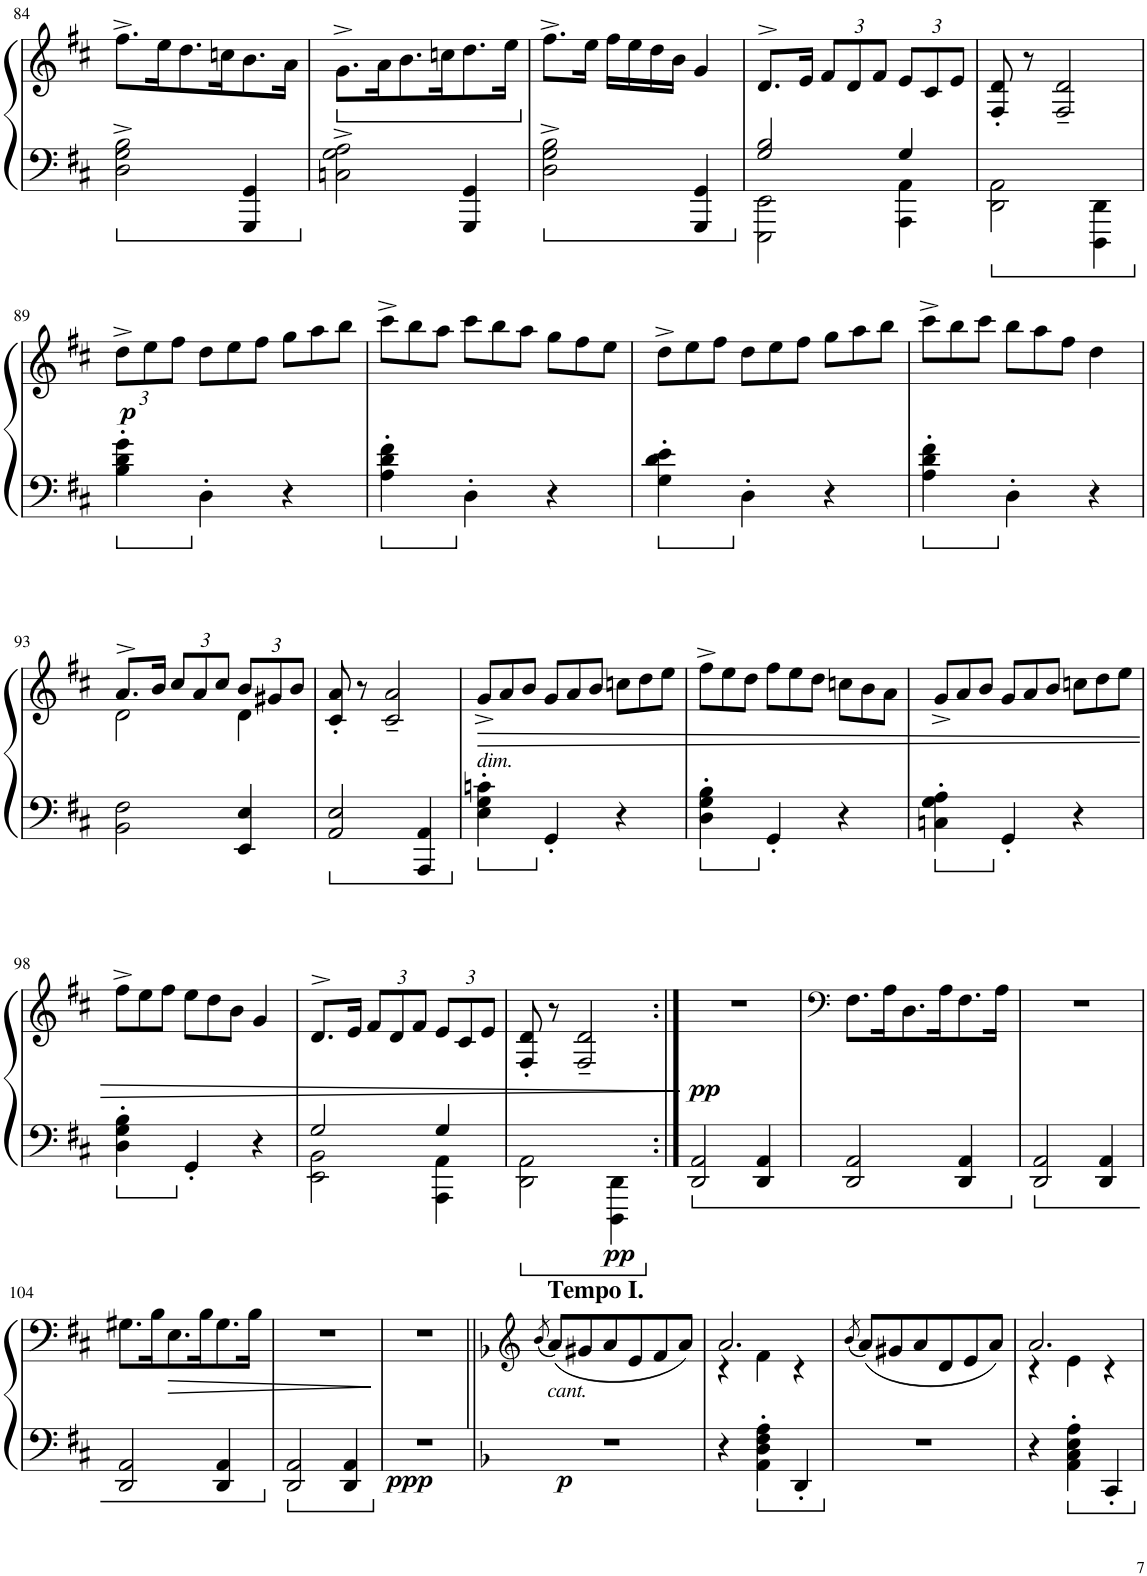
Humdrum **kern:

**kern	**kern	**dynam
*part1	*part1	*part1
*staff2	*staff1	*staff1/2
*I"Piano	*	*
*I'Pno.	*	*
!!LO:PB:g=z
*clefF4	*clefG2	*
*k[f#c#]	*k[f#c#]	*
*M3/4	*M3/4	*
=84	=84	=84
2D\^ 2G\^ 2B\^	8.ff#^\L	.
.	16ee\K	.
.	8.dd\	.
.	16ccn\K	.
4GGG/ 4GG/	8.b\	.
.	16a\Jk	.
=85	=85	=85
*	*ped	*
2Cn\^ 2G\^ 2A\^	8.g^\L	.
.	16a\K	.
.	8.b\	.
.	16ccn\K	.
4GGG/ 4GG/	8.dd\	.
.	16ee\Jk	.
=86	=86	=86
*	*Xped	*
2D\^ 2G\^ 2B\^	8.ff#^\L	.
.	16ee\Jk	.
.	16ff#\LL	.
.	16ee\	.
.	16dd\	.
.	16b\JJ	.
4GGG/ 4GG/	4g/	.
=87	=87	=87
*^	*	*
2G/ 2B/	2EEE\ 2EE\	8.d^/L	.
.	.	16e/Jk	.
*	*	*Xbrackettup	*
.	.	12f#/L	.
.	.	12d/	.
.	.	12f#/J	.
4G/	4AAA\ 4AA\	12e/L	.
.	.	12c#/	.
.	.	12e/J	.
*v	*v	*	*
=88	=88	=88
2DD\ 2AA\	8F#/' 8d/'	.
.	8r	.
.	2F#/~ 2d/~	.
4DDD\ 4DD\	.	.
!!LO:LB:g=z
=89	=89	=89
!	!	!LO:DY:b
4B\' 4d\' 4g\'	12dd^\L	p
.	12ee\	.
.	12ff#\J	.
*	*Xtuplet	*
4D'\	12dd\L	.
.	12ee\	.
.	12ff#\J	.
4r	12gg\L	.
.	12aa\	.
.	12bb\J	.
=90	=90	=90
4A\' 4d\' 4f#\'	12ccc#^\L	.
.	12bb\	.
.	12aa\J	.
4D'\	12ccc#\L	.
.	12bb\	.
.	12aa\J	.
4r	12gg\L	.
.	12ff#\	.
.	12ee\J	.
=91	=91	=91
4G\' 4d\' 4e\'	12dd^\L	.
.	12ee\	.
.	12ff#\J	.
4D'\	12dd\L	.
.	12ee\	.
.	12ff#\J	.
4r	12gg\L	.
.	12aa\	.
.	12bb\J	.
=92	=92	=92
4A\' 4d\' 4f#\'	12ccc#^\L	.
.	12bb\	.
.	12ccc#\J	.
4D'\	12bb\L	.
.	12aa\	.
.	12ff#\J	.
4r	4dd\	.
!!LO:LB:g=z
=93	=93	=93
*	*^	*
2BB\ 2F#\	8.a^/L	2d\	.
.	16b/Jk	.	.
*	*tuplet	*	*
.	12cc#/L	.	.
.	12a/	.	.
.	12cc#/J	.	.
4EE/ 4E/	12b/L	4d\	.
.	12g#X/	.	.
.	12b/J	.	.
*	*v	*v	*
=94	=94	=94
2AA/ 2E/	8c#/' 8a/'	.
.	8r	.
.	2c#/~ 2a/~	.
4AAA/ 4AA/	.	.
=95	=95	=95
*	*Xtuplet	*
!	!LO:TX:b:i:t=dim.	!
!	!	!LO:HP:b
4E\' 4G\' 4cn\'	12g^/L	>
.	12a/	.
.	12b/J	.
4GG'/	12g/L	.
.	12a/	.
.	12b/J	.
4r	12ccn\L	.
.	12dd\	.
.	12ee\J	.
=96	=96	=96
4D\' 4G\' 4B\'	12ff#^\L	.
.	12ee\	.
.	12dd\J	.
4GG'/	12ff#\L	.
.	12ee\	.
.	12dd\J	.
4r	12ccn\L	.
.	12b\	.
.	12a\J	.
=97	=97	=97
4Cn\' 4G\' 4A\'	12g^/L	.
.	12a/	.
.	12b/J	.
4GG'/	12g/L	.
.	12a/	.
.	12b/J	.
4r	12ccn\L	.
.	12dd\	.
.	12ee\J	.
!!LO:LB:g=z
=98	=98	=98
4D\' 4G\' 4B\'	12ff#^\L	.
.	12ee\	.
.	12ff#\J	.
4GG'/	12ee\L	.
.	12dd\	.
.	12b\J	.
4r	4g/	.
=99	=99	=99
*^	*	*
2G/	2EE\ 2BB\	8.d^/L	.
.	.	16e/Jk	.
*	*	*tuplet	*
.	.	12f#/L	.
.	.	12d/	.
.	.	12f#/J	.
4G/	4AAA\ 4AA\	12e/L	.
.	.	12c#/	.
.	.	12e/J	.
*v	*v	*	*
=100	=100	=100
2DD\ 2AA\	8F#/' 8d/'	.
.	8r	.
.	2F#/~ 2d/~	.
!	!	!LO:DY:b=2
4DDD\ 4DD\	.	pp
.	.	]
=101:|!	=101:|!	=101:|!
!	!	!LO:DY:b
2DD/ 2AA/	2.r	pp
4DD/ 4AA/	.	.
=102	=102	=102
*	*clefF4	*
2DD/ 2AA/	8.F#\L	.
.	16A\K	.
.	8.D\	.
.	16A\K	.
4DD/ 4AA/	8.F#\	.
.	16A\Jk	.
=103	=103	=103
2DD/ 2AA/	2.r	.
4DD/ 4AA/	.	.
!!LO:LB:g=z
=104	=104	=104
2DD/ 2AA/	8.G#X\L	.
.	16B\K	.
!	!	!LO:HP:b
.	8.E\	>
.	16B\K	.
4DD/ 4AA/	8.G#\	.
.	16B\Jk	.
=105	=105	=105
2DD/ 2AA/	2.r	.
4DD/ 4AA/	.	.
.	.	]
=106	=106	=106
!	!	!LO:DY:b=2
2.r	2.r	ppp
=107||	=107||	=107||
*	*clefG2	*
*k[b-]	*k[b-]	*
.	(8qb-/	.
!	!LO:TX:b:i:t=cant.	!
!	!LO:TX:a:B:t=Tempo I.	!
!	!	!LO:DY:b=2
2.r	(8a/L)	p
.	8g#X/	.
.	8a/	.
.	8e/	.
.	8f/	.
.	8a/J)	.
=108	=108	=108
*	*^	*
4r	2.a/	4r	.
4AA\' 4D\' 4F\' 4A\'	.	4f\	.
4DD'/	.	4r	.
*	*v	*v	*
=109	=109	=109
.	(8qb-/	.
2.r	(8a/L)	.
.	8g#X/	.
.	8a/	.
.	8d/	.
.	8e/	.
.	8a/J)	.
=110	=110	=110
*	*^	*
4r	2.a/	4r	.
4AA\' 4C\' 4E\' 4A\'	.	4e\	.
4CC'/	.	4r	.
*	*v	*v	*
=	=	=
*-	*-	*-
